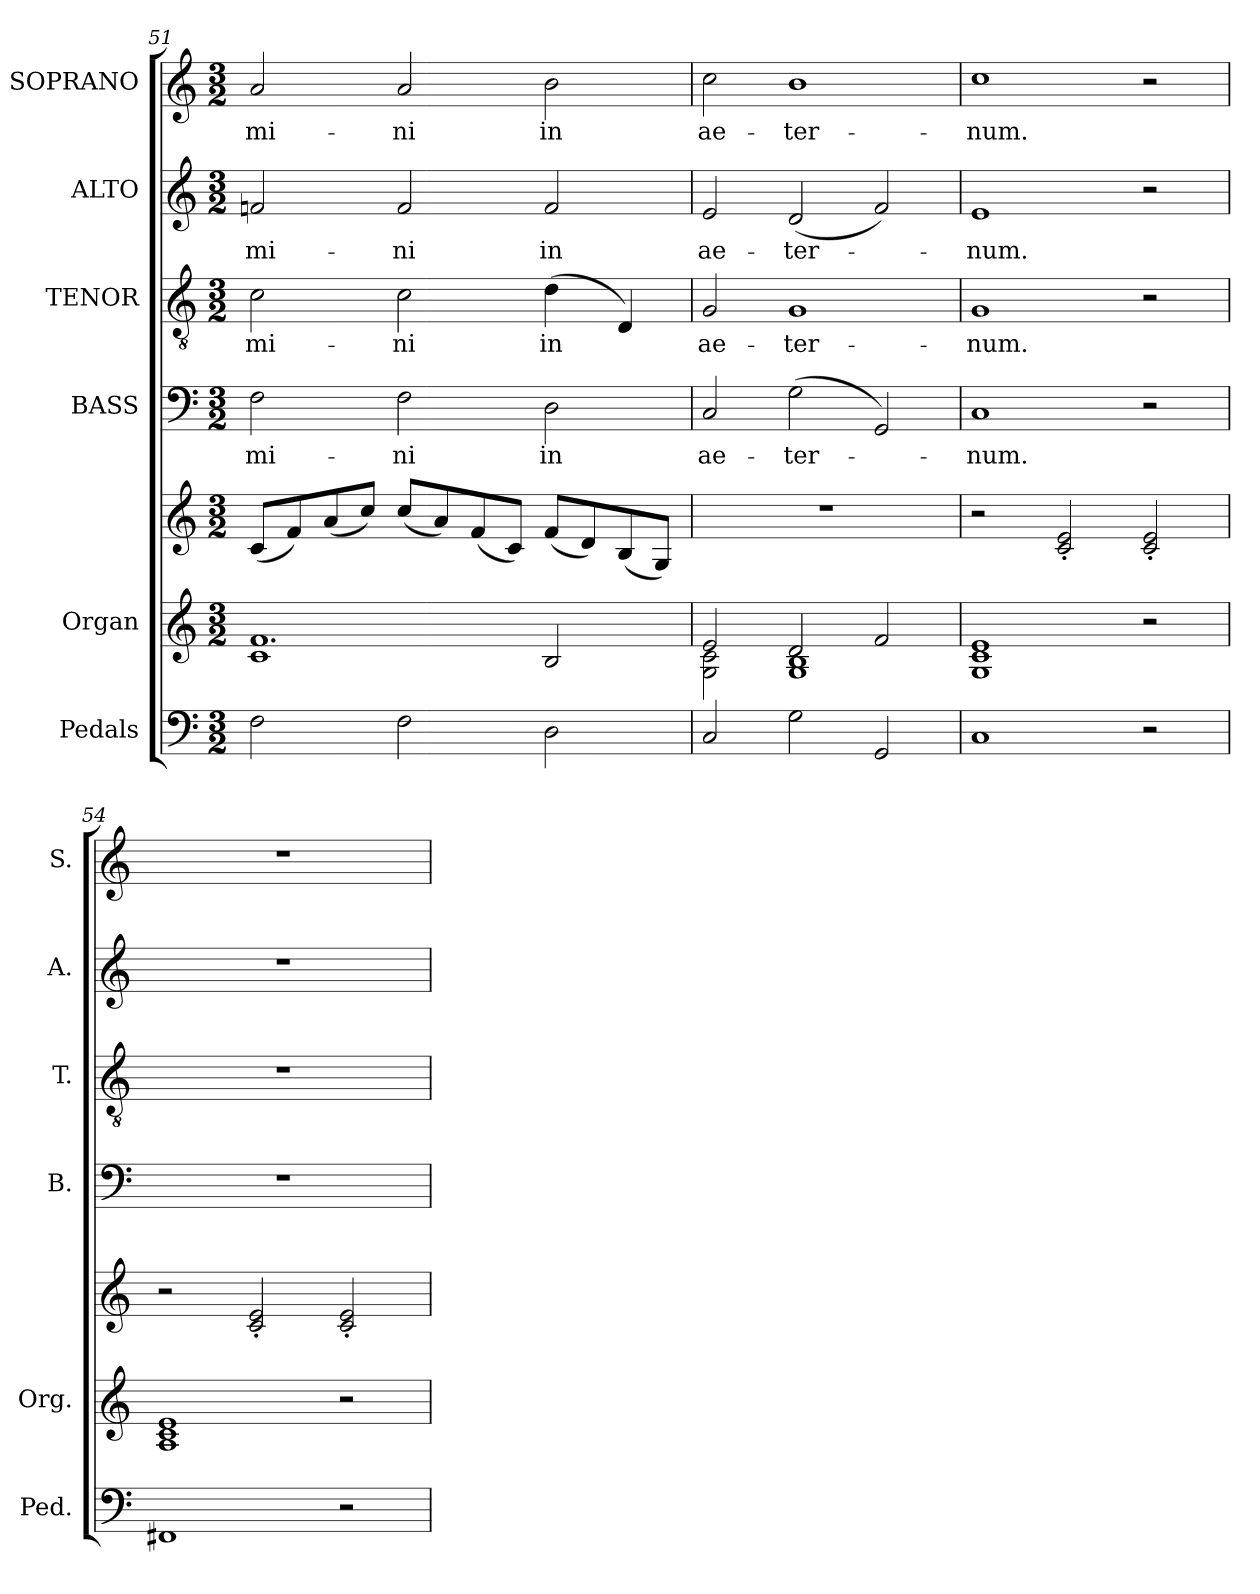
**kern	**kern	**kern	**kern	**text	**kern	**text	**kern	**text	**kern	**text
*part6	*part5	*part5	*part4	*part4	*part3	*part3	*part2	*part2	*part1	*part1
*staff7	*staff6	*staff5	*staff4	*staff4	*staff3	*staff3	*staff2	*staff2	*staff1	*staff1
*I"Pedals	*I"Organ	*	*I"BASS	*	*I"TENOR	*	*I"ALTO	*	*I"SOPRANO	*
*I'Ped.	*I'Org.	*	*I'B.	*	*I'T.	*	*I'A.	*	*I'S.	*
*clefF4	*clefG2	*clefG2	*clefF4	*	*clefGv2	*	*clefG2	*	*clefG2	*
*	*	*	*	*	*ITrd7c12	*	*	*	*	*
*k[]	*k[]	*k[]	*k[]	*	*k[]	*	*k[]	*	*k[]	*
*C:	*C:	*C:	*C:	*	*C:	*	*C:	*	*C:	*
*M3/2	*M3/2	*M3/2	*M3/2	*	*M3/2	*	*M3/2	*	*M3/2	*
=51	=51	=51	=51	=51	=51	=51	=51	=51	=51	=51
*	*^	*	*	*	*	*	*	*	*	*
!	!	!	!	!	!LO:LY:b:color=#000000	!	!	!	!	!	!
!	!	!	!	!	!	!	!LO:LY:b:color=#000000	!	!	!	!
!	!	!	!	!	!	!	!	!	!LO:LY:b:color=#000000	!	!
!	!	!	!	!	!	!	!	!	!	!	!LO:LY:b:color=#000000
2Fi\	1.fi	1ci	(8ci/L	2Fi\	-mi-	2Ci\	-mi-	2fni/	-mi-	2ai/	-mi-
.	.	.	8fi/)	.	.	.	.	.	.	.	.
.	.	.	(8ai/	.	.	.	.	.	.	.	.
.	.	.	8cci/J)	.	.	.	.	.	.	.	.
!	!	!	!	!	!LO:LY:b:color=#000000	!	!	!	!	!	!
!	!	!	!	!	!	!	!LO:LY:b:color=#000000	!	!	!	!
!	!	!	!	!	!	!	!	!	!LO:LY:b:color=#000000	!	!
!	!	!	!	!	!	!	!	!	!	!	!LO:LY:b:color=#000000
2Fi\	.	.	(8cci/L	2Fi\	-ni	2Ci\	-ni	2fi/	-ni	2ai/	-ni
.	.	.	8ai/)	.	.	.	.	.	.	.	.
.	.	.	(8fi/	.	.	.	.	.	.	.	.
.	.	.	8ci/J)	.	.	.	.	.	.	.	.
!	!	!	!	!	!LO:LY:b:color=#000000	!	!	!	!	!	!
!	!	!	!	!	!	!	!LO:LY:b:color=#000000	!	!	!	!
!	!	!	!	!	!	!	!	!	!LO:LY:b:color=#000000	!	!
!	!	!	!	!	!	!	!	!	!	!	!LO:LY:b:color=#000000
2Di\	.	2Bi/	(8fi/L	2Di\	in	(4Di\	in	2fi/	in	2bi\	in
.	.	.	8di/)	.	.	.	.	.	.	.	.
.	.	.	(8Bi/	.	.	4DDi/)	.	.	.	.	.
.	.	.	8Gi/J)	.	.	.	.	.	.	.	.
=52	=52	=52	=52	=52	=52	=52	=52	=52	=52	=52	=52
!	!	!	!LO:N:vis=1	!	!	!	!	!	!	!	!
!	!	!	!	!	!LO:LY:b:color=#000000	!	!	!	!	!	!
!	!	!	!	!	!	!	!LO:LY:b:color=#000000	!	!	!	!
!	!	!	!	!	!	!	!	!	!LO:LY:b:color=#000000	!	!
!	!	!	!	!	!	!	!	!	!	!	!LO:LY:b:color=#000000
2Ci/	2ei/	2Gi\ 2ci	1.r	2Ci/	ae-	2GGi/	ae-	2ei/	ae-	2cci\	ae-
!	!	!	!	!	!LO:LY:b:color=#000000	!	!	!	!	!	!
!	!	!	!	!	!	!	!LO:LY:b:color=#000000	!	!	!	!
!	!	!	!	!	!	!	!	!	!LO:LY:b:color=#000000	!	!
!	!	!	!	!	!	!	!	!	!	!	!LO:LY:b:color=#000000
2Gi\	2di/	1Gi 1Bi	.	(2Gi\	-ter-	1GGi	-ter-	(2di/	-ter-	1bi	-ter-
2GGi/	2fi/	.	.	2GGi/)	.	.	.	2fi/)	.	.	.
*	*v	*v	*	*	*	*	*	*	*	*	*
=53	=53	=53	=53	=53	=53	=53	=53	=53	=53	=53
!	!	!	!	!LO:LY:b:color=#000000	!	!	!	!	!	!
!	!	!	!	!	!	!LO:LY:b:color=#000000	!	!	!	!
!	!	!	!	!	!	!	!	!LO:LY:b:color=#000000	!	!
!	!	!	!	!	!	!	!	!	!	!LO:LY:b:color=#000000
1Ci	1Gi 1ci 1ei	2r	1Ci	-num.	1GGi	-num.	1ei	-num.	1cci	-num.
.	.	2ci/' 2ei'	.	.	.	.	.	.	.	.
2r	2r	2ci/' 2ei'	2r	.	2r	.	2r	.	2r	.
=54	=54	=54	=54	=54	=54	=54	=54	=54	=54	=54
!	!	!	!LO:N:vis=1	!	!LO:N:vis=1	!	!LO:N:vis=1	!	!LO:N:vis=1	!
1FF#Xi	1Ai 1ci 1ei	2r	1.r	.	1.r	.	1.r	.	1.r	.
.	.	2ci/' 2ei'	.	.	.	.	.	.	.	.
2r	2r	2ci/' 2ei'	.	.	.	.	.	.	.	.
=	=	=	=	=	=	=	=	=	=	=
*-	*-	*-	*-	*-	*-	*-	*-	*-	*-	*-
